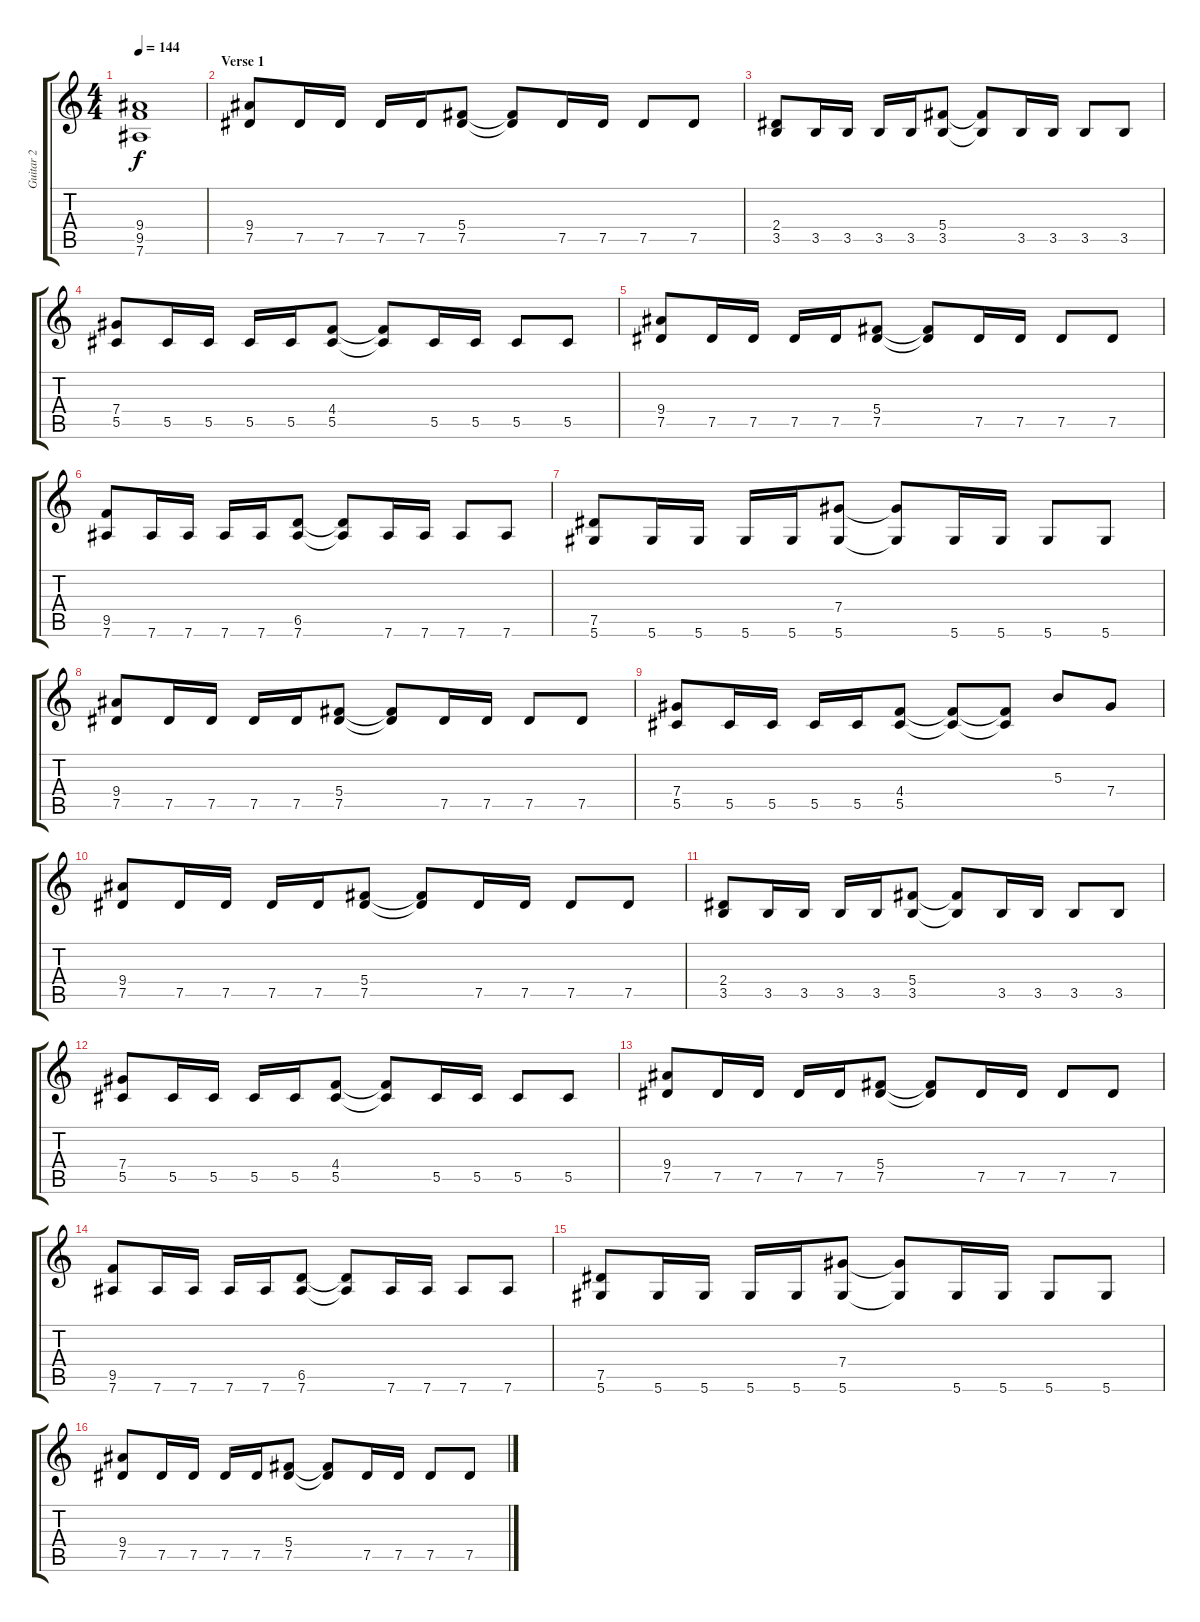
\track ("Guitar 2" "Guitar 2") {instrument distortionguitar}
\staff {score tabs}
\tuning (Eb4 Bb3 Gb3 Db3 Ab2 Eb2) {hide}
\ts (4 4)
\tempo 144
\clef g2
\ks c
(9.4 9.5 7.6).1{dy f} |
\section ("" "Verse 1")
(9.4 7.5).8 7.5.16 7.5.16 7.5.16 7.5.16 (5.4 7.5).8 (5.4{t} 7.5{t}).8 7.5.16 7.5.16 7.5.8 7.5.8 |
(2.4 3.5).8 3.5.16 3.5.16 3.5.16 3.5.16 (5.4 3.5).8 (5.4{t} 3.5{t}).8 3.5.16 3.5.16 3.5.8 3.5.8 |
(7.4 5.5).8 5.5.16 5.5.16 5.5.16 5.5.16 (4.4 5.5).8 (4.4{t} 5.5{t}).8 5.5.16 5.5.16 5.5.8 5.5.8 |
(9.4 7.5).8 7.5.16 7.5.16 7.5.16 7.5.16 (5.4 7.5).8 (5.4{t} 7.5{t}).8 7.5.16 7.5.16 7.5.8 7.5.8 |
(9.5 7.6).8 7.6.16 7.6.16 7.6.16 7.6.16 (6.5 7.6).8 (6.5{t} 7.6{t}).8 7.6.16 7.6.16 7.6.8 7.6.8 |
(7.5 5.6).8 5.6.16 5.6.16 5.6.16 5.6.16 (7.4 5.6).8 (7.4{t} 5.6{t}).8 5.6.16 5.6.16 5.6.8 5.6.8 |
(9.4 7.5).8 7.5.16 7.5.16 7.5.16 7.5.16 (5.4 7.5).8 (5.4{t} 7.5{t}).8 7.5.16 7.5.16 7.5.8 7.5.8 |
(7.4 5.5).8 5.5.16 5.5.16 5.5.16 5.5.16 (4.4 5.5).8 (4.4{t} 5.5{t}).8 (4.4{t} 5.5{t}).8 5.3.8 7.4.8 |
(9.4 7.5).8 7.5.16 7.5.16 7.5.16 7.5.16 (5.4 7.5).8 (5.4{t} 7.5{t}).8 7.5.16 7.5.16 7.5.8 7.5.8 |
(2.4 3.5).8 3.5.16 3.5.16 3.5.16 3.5.16 (5.4 3.5).8 (5.4{t} 3.5{t}).8 3.5.16 3.5.16 3.5.8 3.5.8 |
(7.4 5.5).8 5.5.16 5.5.16 5.5.16 5.5.16 (4.4 5.5).8 (4.4{t} 5.5{t}).8 5.5.16 5.5.16 5.5.8 5.5.8 |
(9.4 7.5).8 7.5.16 7.5.16 7.5.16 7.5.16 (5.4 7.5).8 (5.4{t} 7.5{t}).8 7.5.16 7.5.16 7.5.8 7.5.8 |
(9.5 7.6).8 7.6.16 7.6.16 7.6.16 7.6.16 (6.5 7.6).8 (6.5{t} 7.6{t}).8 7.6.16 7.6.16 7.6.8 7.6.8 |
(7.5 5.6).8 5.6.16 5.6.16 5.6.16 5.6.16 (7.4 5.6).8 (7.4{t} 5.6{t}).8 5.6.16 5.6.16 5.6.8 5.6.8 |
(9.4 7.5).8 7.5.16 7.5.16 7.5.16 7.5.16 (5.4 7.5).8 (5.4{t} 7.5{t}).8 7.5.16 7.5.16 7.5.8 7.5.8
